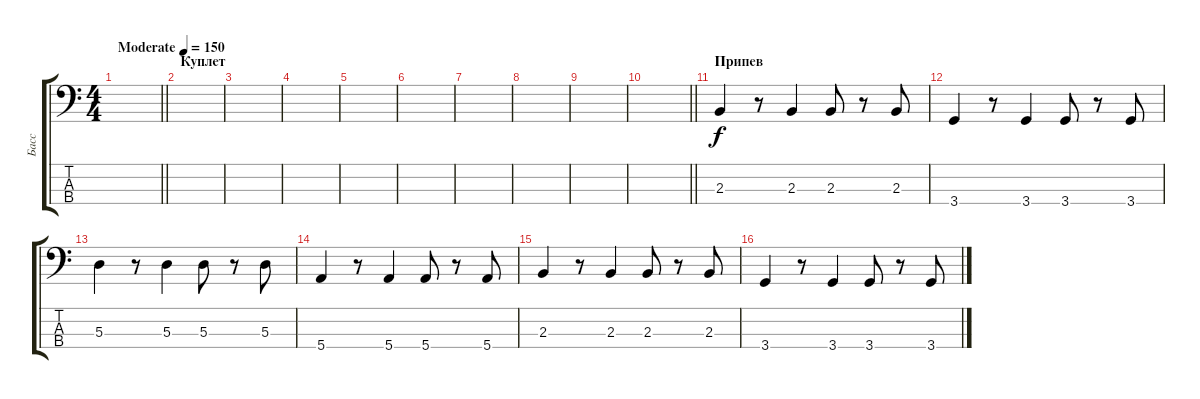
\track ("Басс" "Басс") {instrument electricbassfinger}
\staff {score tabs}
\tuning (G2 D2 A1 E1) {hide}
\ts (4 4)
\tempo (150 "Moderate")
\clef f4
\barLineRight lightlight
\ks c
|
\section ("" "Куплет")
|
|
|
|
|
|
|
|
\barLineRight lightlight
|
\section ("" "Припев")
2.3.4 r.8 2.3.4 2.3.8 r.8 2.3.8 |
3.4.4 r.8 3.4.4 3.4.8 r.8 3.4.8 |
5.3.4 r.8 5.3.4 5.3.8 r.8 5.3.8 |
5.4.4 r.8 5.4.4 5.4.8 r.8 5.4.8 |
2.3.4 r.8 2.3.4 2.3.8 r.8 2.3.8 |
3.4.4 r.8 3.4.4 3.4.8 r.8 3.4.8
